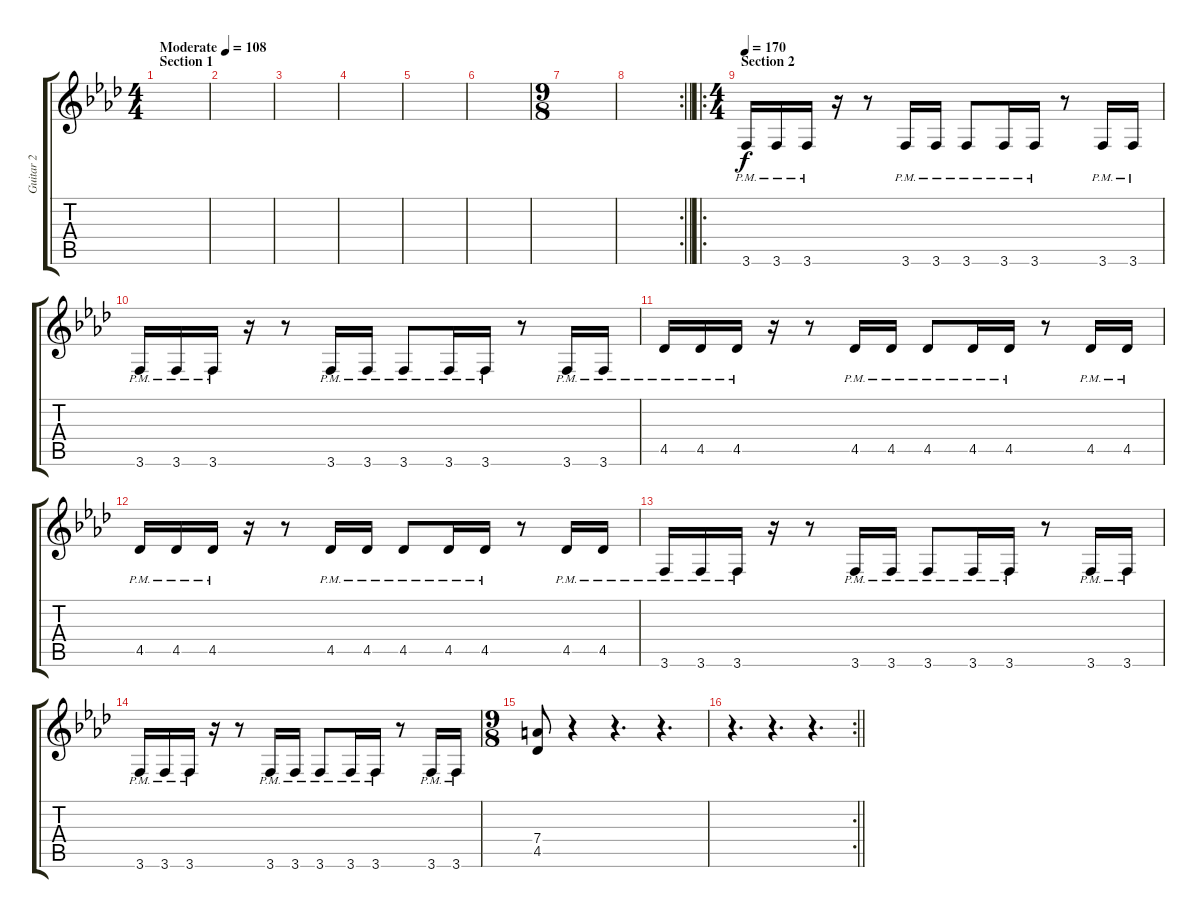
\track ("Guitar 2" "Guitar 2") {instrument distortionguitar}
\staff {score tabs}
\tuning (E4 B3 G3 D3 A2 D2) {hide}
\ts (4 4)
\section ("" "Section 1")
\tempo (108 "Moderate")
\clef g2
\ks fminor
|
|
|
|
|
|
\ts (9 8)
|
\rc 2
\barLineRight lightlight
|
\ro
\ts (4 4)
\section ("" "Section 2")
\tempo 170
3.6{pm}.16 3.6{pm}.16 3.6{pm}.16 r.16 r.8 3.6{pm}.16 3.6{pm}.16 3.6{pm}.8 3.6{pm}.16 3.6{pm}.16 r.8 3.6{pm}.16 3.6{pm}.16 |
3.6{pm}.16 3.6{pm}.16 3.6{pm}.16 r.16 r.8 3.6{pm}.16 3.6{pm}.16 3.6{pm}.8 3.6{pm}.16 3.6{pm}.16 r.8 3.6{pm}.16 3.6{pm}.16 |
4.5{pm}.16 4.5{pm}.16 4.5{pm}.16 r.16 r.8 4.5{pm}.16 4.5{pm}.16 4.5{pm}.8 4.5{pm}.16 4.5{pm}.16 r.8 4.5{pm}.16 4.5{pm}.16 |
4.5{pm}.16 4.5{pm}.16 4.5{pm}.16 r.16 r.8 4.5{pm}.16 4.5{pm}.16 4.5{pm}.8 4.5{pm}.16 4.5{pm}.16 r.8 4.5{pm}.16 4.5{pm}.16 |
3.6{pm}.16 3.6{pm}.16 3.6{pm}.16 r.16 r.8 3.6{pm}.16 3.6{pm}.16 3.6{pm}.8 3.6{pm}.16 3.6{pm}.16 r.8 3.6{pm}.16 3.6{pm}.16 |
3.6{pm}.16 3.6{pm}.16 3.6{pm}.16 r.16 r.8 3.6{pm}.16 3.6{pm}.16 3.6{pm}.8 3.6{pm}.16 3.6{pm}.16 r.8 3.6{pm}.16 3.6{pm}.16 |
\ts (9 8)
(7.4 4.5).8 r.4 r.4{d} r.4{d} |
\rc 2
\barLineRight lightlight
r.4{d} r.4{d} r.4{d}
